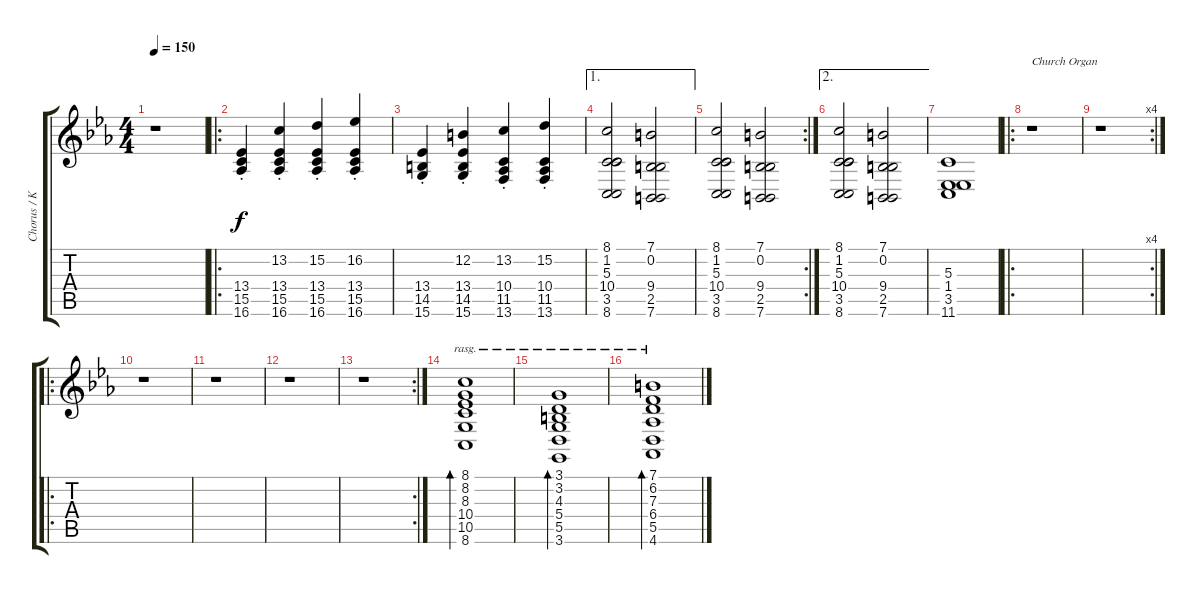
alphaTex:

\track ("Chorus / Keyboard Fills" "Chorus / K") {instrument churchorgan}
\staff {score tabs}
\tuning (E4 B3 G3 D3 A2 E2) {hide}
\ts (4 4)
\tempo 150
\clef g2
\ks cminor
r.1{dy f} |
\ro
(13.4{st} 15.5{st} 16.6{st}).4{volume 8 instrument choiraahs} (13.2{st} 13.4{st} 15.5{st} 16.6{st}).4 (15.2{st} 13.4{st} 15.5{st} 16.6{st}).4 (16.2{st} 13.4{st} 15.5{st} 16.6{st}).4 |
(13.4{st} 14.5{st} 15.6{st}).4 (12.2{st} 13.4{st} 14.5{st} 15.6{st}).4 (13.2{st} 10.4{st} 11.5{st} 13.6{st}).4 (15.2{st} 10.4 11.5 13.6).4 |
\ae 1
(8.1 1.2 5.3 10.4 3.5 8.6).2 (7.1 0.2 9.4 2.5 7.6).2 |
\rc 2
(8.1 1.2 5.3 10.4 3.5 8.6).2 (7.1 0.2 9.4 2.5 7.6).2 |
\ae 2
(8.1 1.2 5.3 10.4 3.5 8.6).2 (7.1 0.2 9.4 2.5 7.6).2 |
(5.3 1.4 3.5 11.6).1 |
\ro
r.1{txt "Church Organ" volume 8 instrument churchorgan} |
\rc 4
r.1 |
\ro
r.1 |
r.1 |
r.1 |
\rc 2
r.1 |
(8.1 8.2 8.3 10.4 10.5 8.6).1{bd 480 rasg ii volume 12} |
(3.1 3.2 4.3 5.4 5.5 3.6).1{bd 480 rasg ii} |
(7.1 6.2 7.3 6.4 5.5 4.6).1{bd 480 rasg ii}
